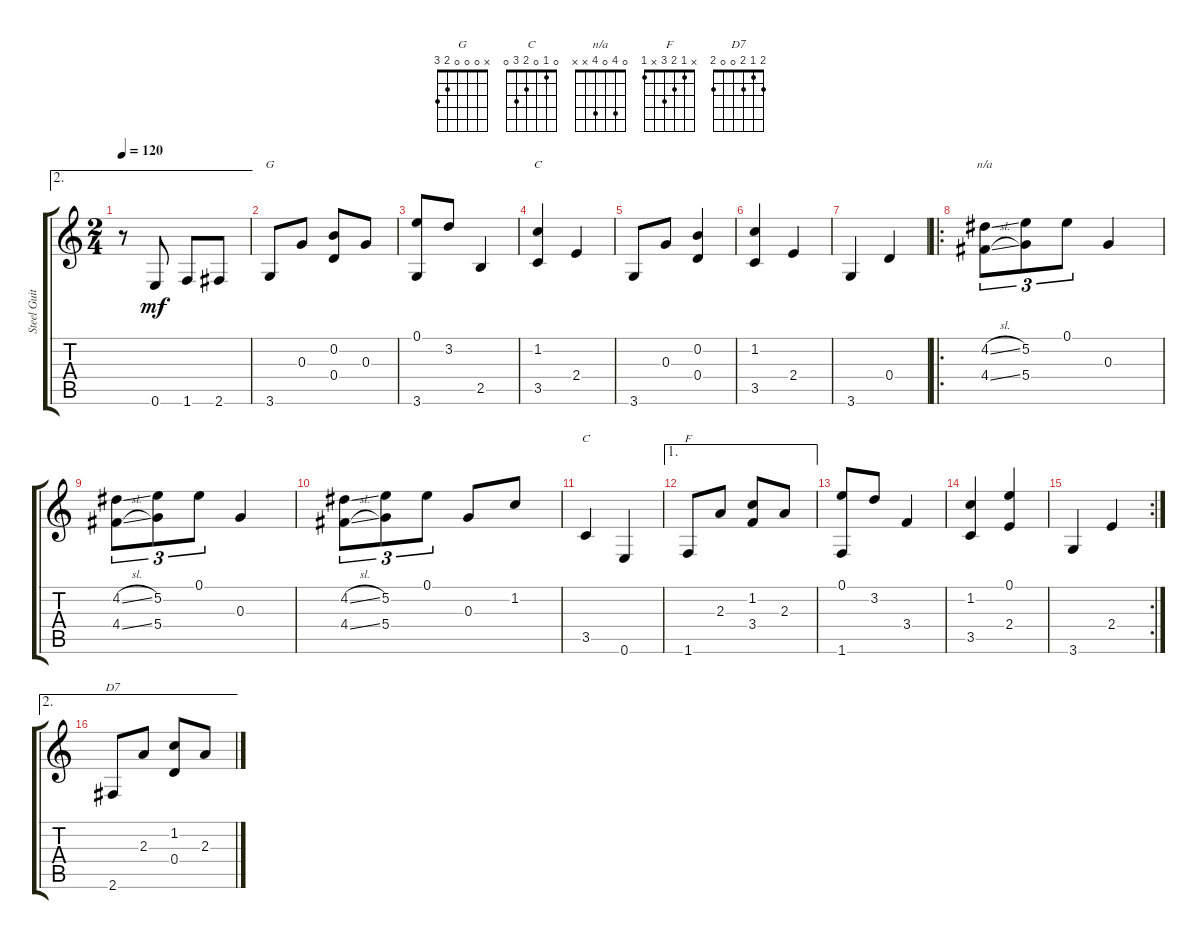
\track ("Steel Guitar" "Steel Guit") {instrument acousticguitarsteel}
\staff {score tabs}
\tuning (E4 B3 G3 D3 A2 E2) {hide}
\chord ("G" x 0 0 0 2 3)
\chord ("C" 0 1 0 2 3 x)
\chord ("n/a" 0 4 0 4 x x)
\chord ("C" 0 1 0 2 3 0)
\chord ("F" x 1 2 3 x 1)
\chord ("D7" 2 1 2 0 0 2)
\ae 2
\ts (2 4)
\tempo 120
\clef g2
\ks c
r.8{dy mf} 0.6.8 1.6.8 2.6.8 |
3.6.8{ch "G"} 0.3.8 (0.2 0.4).8 0.3.8 |
(0.1 3.6).8 3.2.8 2.5.4 |
(1.2 3.5).4{ch "C"} 2.4.4 |
3.6.8 0.3.8 (0.2 0.4).4 |
(1.2 3.5).4 2.4.4 |
3.6.4 0.4.4 |
\ro
(4.2{sl} 4.4{sl}).8{tu (3 2) ch "n/a"} (5.2 5.4).8{tu (3 2)} 0.1.8{tu (3 2)} 0.3.4 |
(4.2{sl} 4.4{sl}).8{tu (3 2)} (5.2 5.4).8{tu (3 2)} 0.1.8{tu (3 2)} 0.3.4 |
(4.2{sl} 4.4{sl}).8{tu (3 2)} (5.2 5.4).8{tu (3 2)} 0.1.8{tu (3 2)} 0.3.8 1.2.8 |
3.5.4{ch "C"} 0.6.4 |
\ae 1
1.6.8{ch "F"} 2.3.8 (1.2 3.4).8 2.3.8 |
(0.1 1.6).8 3.2.8 3.4.4 |
(1.2 3.5).4 (0.1 2.4).4 |
\rc 2
3.6.4 2.4.4 |
\ae 2
2.6.8{ch "D7"} 2.3.8 (1.2 0.4).8 2.3.8
